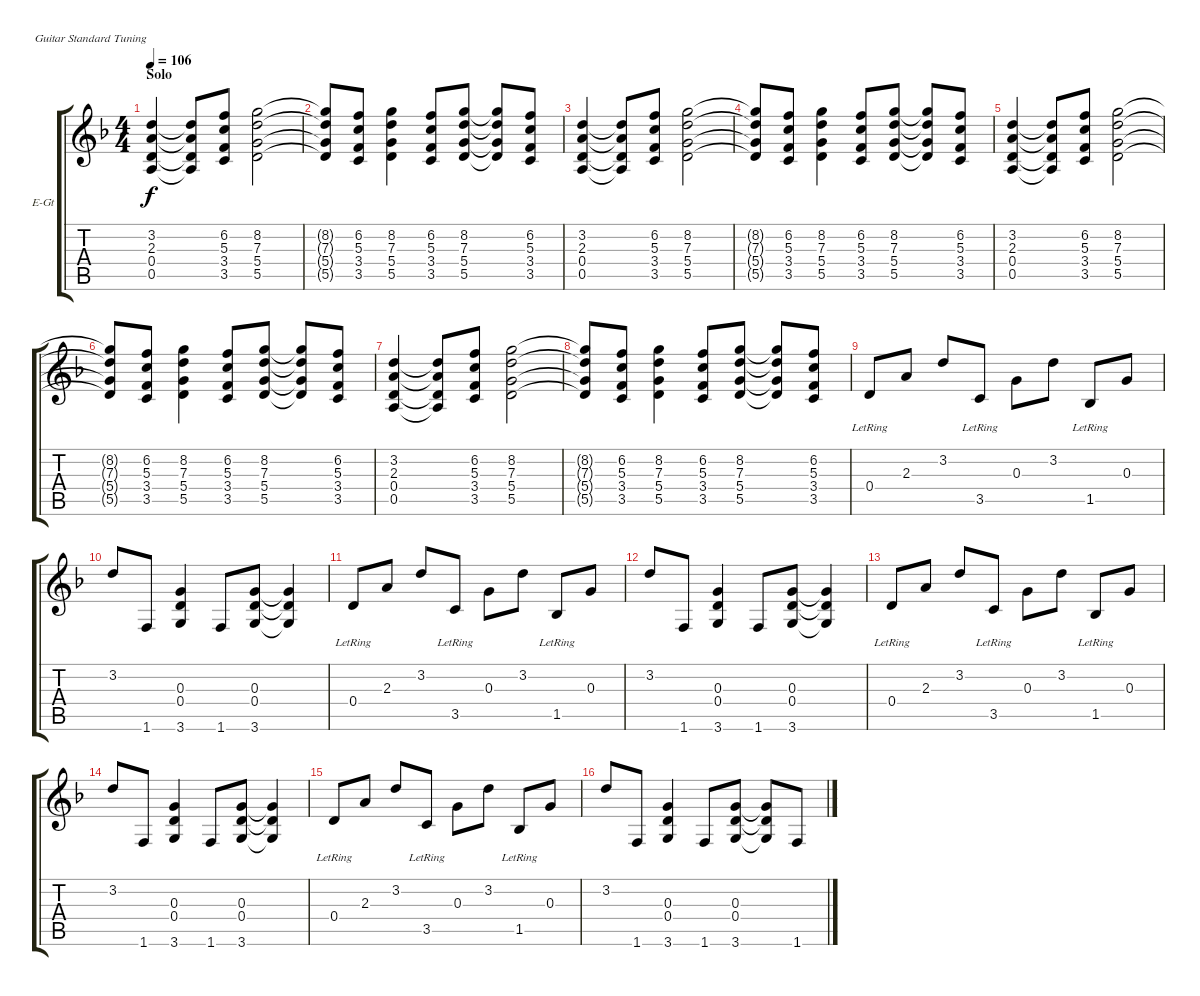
\defaultSystemsLayout 4
\bracketExtendMode groupsimilarinstruments
\firstSystemTrackNameOrientation horizontal
\otherSystemsTrackNameOrientation horizontal
\track ("Malcolm Young" "E-Gt") {instrument overdrivenguitar}
\staff {score tabs}
\tuning (E4 B3 G3 D3 A2 E2)
\ts (4 4)
\section ("" "Solo")
\scale
0.52022
\tempo 106
\accidentals auto
\clef g2
\ottava regular
\simile none
\ks dminor
(0.5 0.4 2.3 3.2).4{dy f} (3.2{t} 2.3{t} 0.4{t} 0.5{t}).8 (3.5 3.4 5.3 6.2).8 (5.5 5.4 7.3 8.2).2 |
\scale
0.479954 (8.2{t} 7.3{t} 5.4{t} 5.5{t}).8 (3.5 3.4 5.3 6.2).8 (5.5 5.4 7.3 8.2).4 (3.5 3.4 5.3 6.2).8 (5.5 5.4 7.3 8.2).8 (5.5{t} 5.4{t} 7.3{t} 8.2{t}).8 (3.5 3.4 5.3 6.2).8 |
(0.5 0.4 2.3 3.2).4 (3.2{t} 2.3{t} 0.4{t} 0.5{t}).8 (3.5 3.4 5.3 6.2).8 (5.5 5.4 7.3 8.2).2 |
(8.2{t} 7.3{t} 5.4{t} 5.5{t}).8 (3.5 3.4 5.3 6.2).8 (5.5 5.4 7.3 8.2).4 (3.5 3.4 5.3 6.2).8 (5.5 5.4 7.3 8.2).8 (5.5{t} 5.4{t} 7.3{t} 8.2{t}).8 (3.5 3.4 5.3 6.2).8 |
(0.5 0.4 2.3 3.2).4 (3.2{t} 2.3{t} 0.4{t} 0.5{t}).8 (3.5 3.4 5.3 6.2).8 (5.5 5.4 7.3 8.2).2 |
(8.2{t} 7.3{t} 5.4{t} 5.5{t}).8 (3.5 3.4 5.3 6.2).8 (5.5 5.4 7.3 8.2).4 (3.5 3.4 5.3 6.2).8 (5.5 5.4 7.3 8.2).8 (5.5{t} 5.4{t} 7.3{t} 8.2{t}).8 (3.5 3.4 5.3 6.2).8 |
(0.5 0.4 2.3 3.2).4 (3.2{t} 2.3{t} 0.4{t} 0.5{t}).8 (3.5 3.4 5.3 6.2).8 (5.5 5.4 7.3 8.2).2 |
(8.2{t} 7.3{t} 5.4{t} 5.5{t}).8 (3.5 3.4 5.3 6.2).8 (5.5 5.4 7.3 8.2).4 (3.5 3.4 5.3 6.2).8 (5.5 5.4 7.3 8.2).8 (5.5{t} 5.4{t} 7.3{t} 8.2{t}).8 (3.5 3.4 5.3 6.2).8 |
0.4{lr}.8 2.3.8 3.2.8 3.5{lr}.8 0.3.8 3.2.8 1.5{lr}.8 0.3.8 |
3.2.8 1.6.8 (3.6 0.4 0.3).4 1.6.8 (3.6 0.4 0.3).8 (0.3{t} 0.4{t} 3.6{t}).4 |
0.4{lr}.8 2.3.8 3.2.8 3.5{lr}.8 0.3.8 3.2.8 1.5{lr}.8 0.3.8 |
3.2.8 1.6.8 (3.6 0.4 0.3).4 1.6.8 (3.6 0.4 0.3).8 (0.3{t} 0.4{t} 3.6{t}).4 |
0.4{lr}.8 2.3.8 3.2.8 3.5{lr}.8 0.3.8 3.2.8 1.5{lr}.8 0.3.8 |
3.2.8 1.6.8 (3.6 0.4 0.3).4 1.6.8 (3.6 0.4 0.3).8 (0.3{t} 0.4{t} 3.6{t}).4 |
0.4{lr}.8 2.3.8 3.2.8 3.5{lr}.8 0.3.8 3.2.8 1.5{lr}.8 0.3.8 |
3.2.8 1.6.8 (3.6 0.4 0.3).4 1.6.8 (3.6 0.4 0.3).8 (0.3{t} 0.4{t} 3.6{t}).8 1.6.8
